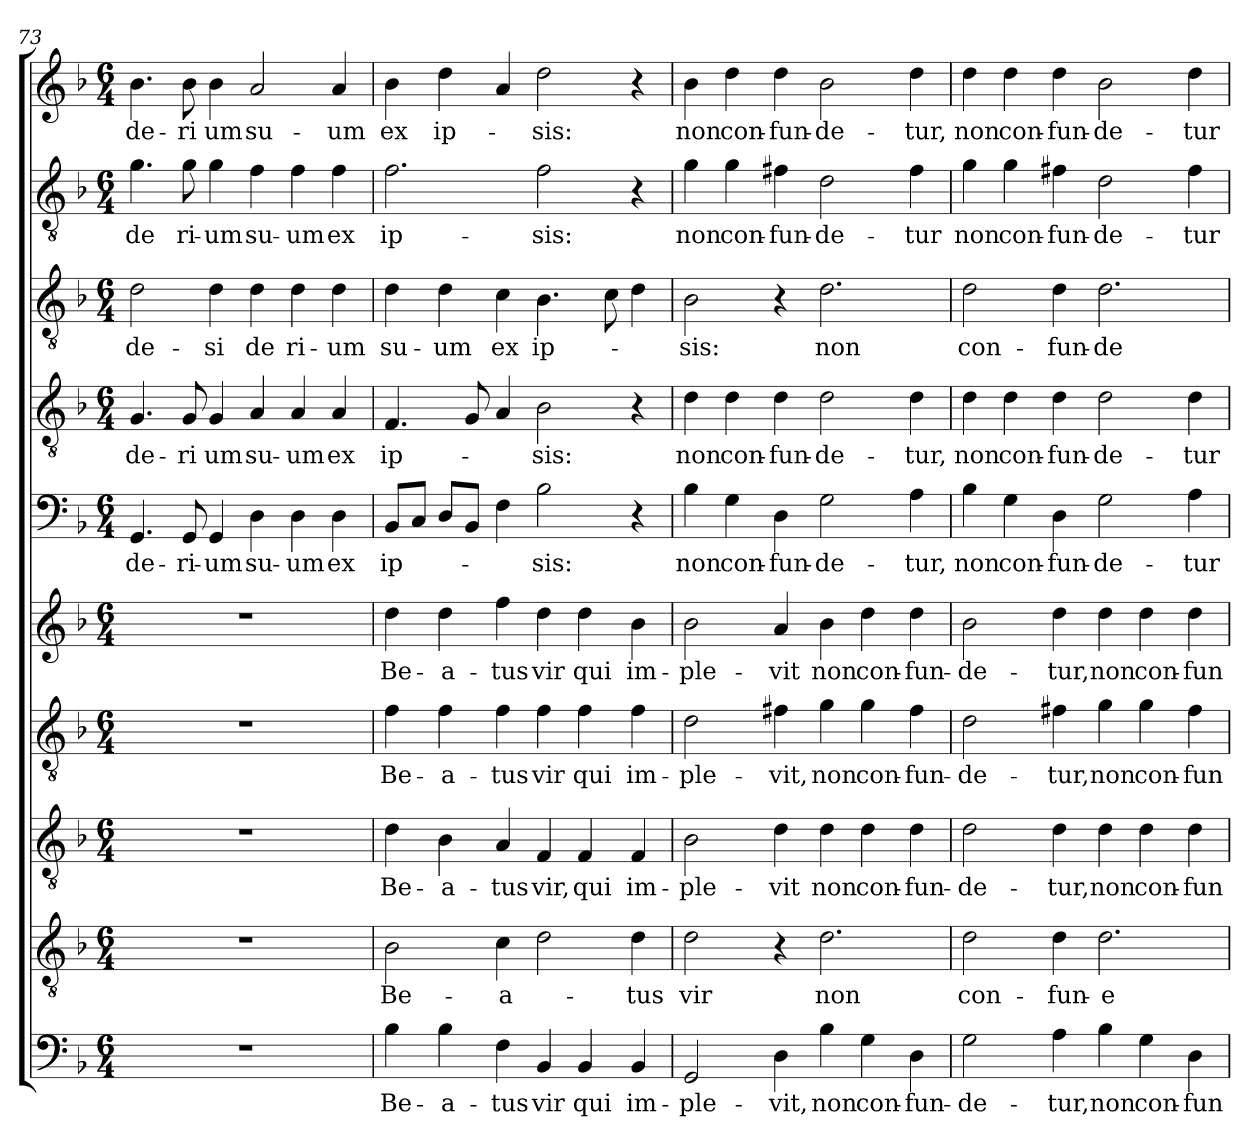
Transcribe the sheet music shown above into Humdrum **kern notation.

**kern	**text	**kern	**text	**kern	**text	**kern	**text	**kern	**text	**kern	**text	**kern	**text	**kern	**text	**kern	**text	**kern	**text
*part10	*part10	*part9	*part9	*part8	*part8	*part7	*part7	*part6	*part6	*part5	*part5	*part4	*part4	*part3	*part3	*part2	*part2	*part1	*part1
*staff10	*staff10	*staff9	*staff9	*staff8	*staff8	*staff7	*staff7	*staff6	*staff6	*staff5	*staff5	*staff4	*staff4	*staff3	*staff3	*staff2	*staff2	*staff1	*staff1
*clefF4	*	*clefGv2	*	*clefGv2	*	*clefGv2	*	*clefG2	*	*clefF4	*	*clefGv2	*	*clefGv2	*	*clefGv2	*	*clefG2	*
*k[b-]	*	*k[b-]	*	*k[b-]	*	*k[b-]	*	*k[b-]	*	*k[b-]	*	*k[b-]	*	*k[b-]	*	*k[b-]	*	*k[b-]	*
*F:	*	*F:	*	*F:	*	*F:	*	*F:	*	*F:	*	*F:	*	*F:	*	*F:	*	*F:	*
*M6/4	*	*M6/4	*	*M6/4	*	*M6/4	*	*M6/4	*	*M6/4	*	*M6/4	*	*M6/4	*	*M6/4	*	*M6/4	*
=73	=73	=73	=73	=73	=73	=73	=73	=73	=73	=73	=73	=73	=73	=73	=73	=73	=73	=73	=73
!	!	!	!	!	!	!	!	!	!	!	!LO:LY:b	!	!LO:LY:b	!	!LO:LY:b	!	!LO:LY:b	!	!LO:LY:b
1.r	.	1.r	.	1.r	.	1.r	.	1.r	.	4.GG/	-de-	4.G/	-de-	2d\	de-	4.g\	-de	4.b-\	-de-
!	!	!	!	!	!	!	!	!	!	!	!LO:LY:b	!	!LO:LY:b	!	!	!	!LO:LY:b	!	!LO:LY:b
.	.	.	.	.	.	.	.	.	.	8GG/	-ri-	8G/	-ri	.	.	8g\	ri-	8b-\	-ri
!	!	!	!	!	!	!	!	!	!	!	!LO:LY:b	!	!LO:LY:b	!	!LO:LY:b	!	!LO:LY:b	!	!LO:LY:b
.	.	.	.	.	.	.	.	.	.	4GG/	-um	4G/	um	4d\	-si	4g\	-um	4b-\	um
!	!	!	!	!	!	!	!	!	!	!	!LO:LY:b	!	!LO:LY:b	!	!LO:LY:b	!	!LO:LY:b	!	!LO:LY:b
.	.	.	.	.	.	.	.	.	.	4D\	su-	4A/	su-	4d\	de	4f\	su-	2a/	su-
!	!	!	!	!	!	!	!	!	!	!	!LO:LY:b	!	!LO:LY:b	!	!LO:LY:b	!	!LO:LY:b	!	!
.	.	.	.	.	.	.	.	.	.	4D\	-um	4A/	-um	4d\	ri-	4f\	-um	.	.
!	!	!	!	!	!	!	!	!	!	!	!LO:LY:b	!	!LO:LY:b	!	!LO:LY:b	!	!LO:LY:b	!	!LO:LY:b
.	.	.	.	.	.	.	.	.	.	4D\	ex	4A/	ex	4d\	-um	4f\	ex	4a/	-um
!!LO:PB:g=z
=74	=74	=74	=74	=74	=74	=74	=74	=74	=74	=74	=74	=74	=74	=74	=74	=74	=74	=74	=74
!	!LO:LY:b	!	!LO:LY:b	!	!LO:LY:b	!	!LO:LY:b	!	!LO:LY:b	!	!LO:LY:b	!	!LO:LY:b	!	!LO:LY:b	!	!LO:LY:b	!	!LO:LY:b
4B-\	Be-	2B-\	Be-	4d\	Be-	4f\	Be-	4dd\	Be-	8BB-/L	ip-	4.F/	ip-	4d\	su-	2.f\	ip-	4b-\	ex
.	.	.	.	.	.	.	.	.	.	8C/J	.	.	.	.	.	.	.	.	.
!	!LO:LY:b	!	!	!	!LO:LY:b	!	!LO:LY:b	!	!LO:LY:b	!	!	!	!	!	!LO:LY:b	!	!	!	!LO:LY:b
4B-\	-a-	.	.	4B-\	-a-	4f\	-a-	4dd\	-a-	8D/L	.	.	.	4d\	-um	.	.	4dd\	ip-
.	.	.	.	.	.	.	.	.	.	8BB-/J	.	8G/	.	.	.	.	.	.	.
!	!LO:LY:b	!	!LO:LY:b	!	!LO:LY:b	!	!LO:LY:b	!	!LO:LY:b	!	!	!	!	!	!LO:LY:b	!	!	!	!
4F\	-tus	4c\	-a-	4A/	-tus	4f\	-tus	4ff\	-tus	4F\	.	4A/	.	4c\	ex	.	.	4a/	.
!	!LO:LY:b	!	!	!	!LO:LY:b	!	!LO:LY:b	!	!LO:LY:b	!	!LO:LY:b	!	!LO:LY:b	!	!LO:LY:b	!	!LO:LY:b	!	!LO:LY:b
4BB-/	vir	2d\	.	4F/	vir,	4f\	vir	4dd\	vir	2B-\	-sis:	2B-\	-sis:	4.B-\	ip-	2f\	-sis:	2dd\	-sis:
!	!LO:LY:b	!	!	!	!LO:LY:b	!	!LO:LY:b	!	!LO:LY:b	!	!	!	!	!	!	!	!	!	!
4BB-/	qui	.	.	4F/	qui	4f\	qui	4dd\	qui	.	.	.	.	.	.	.	.	.	.
.	.	.	.	.	.	.	.	.	.	.	.	.	.	8c\	.	.	.	.	.
!	!LO:LY:b	!	!LO:LY:b	!	!LO:LY:b	!	!LO:LY:b	!	!LO:LY:b	!	!	!	!	!	!	!	!	!	!
4BB-/	im-	4d\	-tus	4F/	im-	4f\	im-	4b-\	im-	4r	.	4r	.	4d\	.	4r	.	4r	.
=75	=75	=75	=75	=75	=75	=75	=75	=75	=75	=75	=75	=75	=75	=75	=75	=75	=75	=75	=75
!	!LO:LY:b	!	!LO:LY:b	!	!LO:LY:b	!	!LO:LY:b	!	!LO:LY:b	!	!LO:LY:b	!	!LO:LY:b	!	!LO:LY:b	!	!LO:LY:b	!	!LO:LY:b
2GG/	-ple-	2d\	vir	2B-\	-ple-	2d\	-ple-	2b-\	-ple-	4B-\	non	4d\	non	2B-\	-sis:	4g\	non	4b-\	non
!	!	!	!	!	!	!	!	!	!	!	!LO:LY:b	!	!LO:LY:b	!	!	!	!LO:LY:b	!	!LO:LY:b
.	.	.	.	.	.	.	.	.	.	4G\	con-	4d\	con-	.	.	4g\	con-	4dd\	con-
!	!LO:LY:b	!	!	!	!LO:LY:b	!	!LO:LY:b	!	!LO:LY:b	!	!LO:LY:b	!	!LO:LY:b	!	!	!	!LO:LY:b	!	!LO:LY:b
4D\	-vit,	4r	.	4d\	-vit	4f#X\	-vit,	4a/	-vit	4D\	-fun-	4d\	-fun-	4r	.	4f#X\	-fun-	4dd\	-fun-
!	!LO:LY:b	!	!LO:LY:b	!	!LO:LY:b	!	!LO:LY:b	!	!LO:LY:b	!	!LO:LY:b	!	!LO:LY:b	!	!LO:LY:b	!	!LO:LY:b	!	!LO:LY:b
4B-\	non	2.d\	non	4d\	non	4g\	non	4b-\	non	2G\	-de-	2d\	-de-	2.d\	non	2d\	-de-	2b-\	-de-
!	!LO:LY:b	!	!	!	!LO:LY:b	!	!LO:LY:b	!	!LO:LY:b	!	!	!	!	!	!	!	!	!	!
4G\	con-	.	.	4d\	con-	4g\	con-	4dd\	con-	.	.	.	.	.	.	.	.	.	.
!	!LO:LY:b	!	!	!	!LO:LY:b	!	!LO:LY:b	!	!LO:LY:b	!	!LO:LY:b	!	!LO:LY:b	!	!	!	!LO:LY:b	!	!LO:LY:b
4D\	-fun-	.	.	4d\	-fun-	4f#\	-fun-	4dd\	-fun-	4A\	-tur,	4d\	-tur,	.	.	4f#\	-tur	4dd\	-tur,
=76	=76	=76	=76	=76	=76	=76	=76	=76	=76	=76	=76	=76	=76	=76	=76	=76	=76	=76	=76
!	!LO:LY:b	!	!LO:LY:b	!	!LO:LY:b	!	!LO:LY:b	!	!LO:LY:b	!	!LO:LY:b	!	!LO:LY:b	!	!LO:LY:b	!	!LO:LY:b	!	!LO:LY:b
2G\	-de-	2d\	con-	2d\	-de-	2d\	-de-	2b-\	-de-	4B-\	non	4d\	non	2d\	con-	4g\	non	4dd\	non
!	!	!	!	!	!	!	!	!	!	!	!LO:LY:b	!	!LO:LY:b	!	!	!	!LO:LY:b	!	!LO:LY:b
.	.	.	.	.	.	.	.	.	.	4G\	con-	4d\	con-	.	.	4g\	con-	4dd\	con-
!	!LO:LY:b	!	!LO:LY:b	!	!LO:LY:b	!	!LO:LY:b	!	!LO:LY:b	!	!LO:LY:b	!	!LO:LY:b	!	!LO:LY:b	!	!LO:LY:b	!	!LO:LY:b
4A\	-tur,	4d\	-fun-	4d\	-tur,	4f#X\	-tur,	4dd\	-tur,	4D\	-fun-	4d\	-fun-	4d\	-fun-	4f#X\	-fun-	4dd\	-fun-
!	!LO:LY:b	!	!LO:LY:b	!	!LO:LY:b	!	!LO:LY:b	!	!LO:LY:b	!	!LO:LY:b	!	!LO:LY:b	!	!LO:LY:b	!	!LO:LY:b	!	!LO:LY:b
4B-\	non	2.d\	-e-	4d\	non	4g\	non	4dd\	non	2G\	-de-	2d\	-de-	2.d\	-de-	2d\	-de-	2b-\	-de-
!	!LO:LY:b	!	!	!	!LO:LY:b	!	!LO:LY:b	!	!LO:LY:b	!	!	!	!	!	!	!	!	!	!
4G\	con-	.	.	4d\	con-	4g\	con-	4dd\	con-	.	.	.	.	.	.	.	.	.	.
!	!LO:LY:b	!	!	!	!LO:LY:b	!	!LO:LY:b	!	!LO:LY:b	!	!LO:LY:b	!	!LO:LY:b	!	!	!	!LO:LY:b	!	!LO:LY:b
4D\	-fun-	.	.	4d\	-fun-	4f#\	-fun-	4dd\	-fun-	4A\	-tur	4d\	-tur	.	.	4f#\	-tur	4dd\	-tur
=	=	=	=	=	=	=	=	=	=	=	=	=	=	=	=	=	=	=	=
*-	*-	*-	*-	*-	*-	*-	*-	*-	*-	*-	*-	*-	*-	*-	*-	*-	*-	*-	*-
